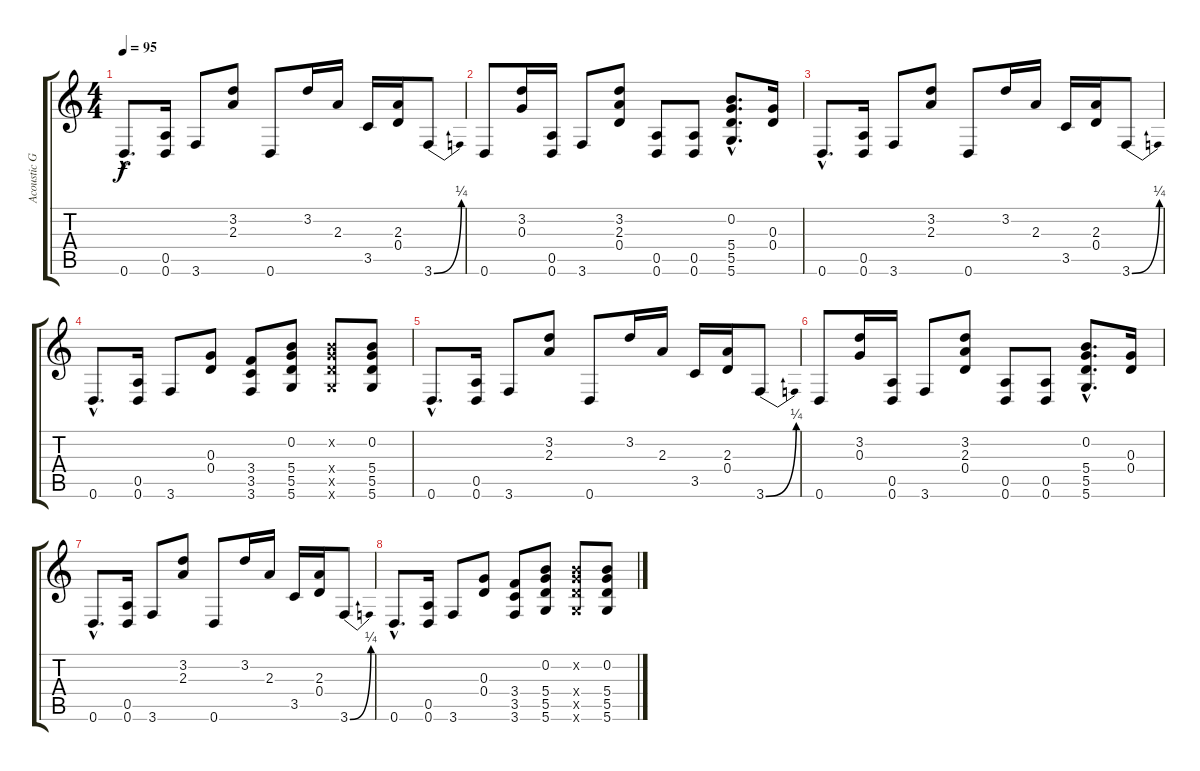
\track ("Acoustic Guitar" "Acoustic G") {instrument acousticguitarsteel}
\staff {score tabs}
\tuning (E4 B3 G3 D3 A2 D2) {hide}
\ts (4 4)
\tempo 95
\clef g2
\ks c
0.6{hac}.8{d dy f} (0.5 0.6).16 3.6.8 (3.2 2.3).8 0.6.8 3.2.16 2.3.16 3.5.16 (2.3 0.4).16 3.6{be (bend 0 0 60 1)}.8 |
0.6.8 (3.2 0.3).16 (0.5 0.6).16 3.6.8 (3.2 2.3 0.4).8 (0.5 0.6).8 (0.5 0.6).8 (0.2{hac} 5.4{hac} 5.5{hac} 5.6{hac}).8{d} (0.3 0.4).16 |
0.6{hac}.8{d} (0.5 0.6).16 3.6.8 (3.2 2.3).8 0.6.8 3.2.16 2.3.16 3.5.16 (2.3 0.4).16 3.6{be (bend 0 0 60 1)}.8 |
0.6{hac}.8{d} (0.5 0.6).16 3.6.8 (0.3 0.4).8 (3.4 3.5 3.6).8 (0.2 5.4 5.5 5.6).8 (0.2{x} 5.4{x} 5.5{x} 5.6{x}).8 (0.2 5.4 5.5 5.6).8 |
0.6{hac}.8{d} (0.5 0.6).16 3.6.8 (3.2 2.3).8 0.6.8 3.2.16 2.3.16 3.5.16 (2.3 0.4).16 3.6{be (bend 0 0 60 1)}.8 |
0.6.8 (3.2 0.3).16 (0.5 0.6).16 3.6.8 (3.2 2.3 0.4).8 (0.5 0.6).8 (0.5 0.6).8 (0.2{hac} 5.4{hac} 5.5{hac} 5.6{hac}).8{d} (0.3 0.4).16 |
0.6{hac}.8{d} (0.5 0.6).16 3.6.8 (3.2 2.3).8 0.6.8 3.2.16 2.3.16 3.5.16 (2.3 0.4).16 3.6{be (bend 0 0 60 1)}.8 |
0.6{hac}.8{d} (0.5 0.6).16 3.6.8 (0.3 0.4).8 (3.4 3.5 3.6).8 (0.2 5.4 5.5 5.6).8 (0.2{x} 5.4{x} 5.5{x} 5.6{x}).8 (0.2 5.4 5.5 5.6).8
